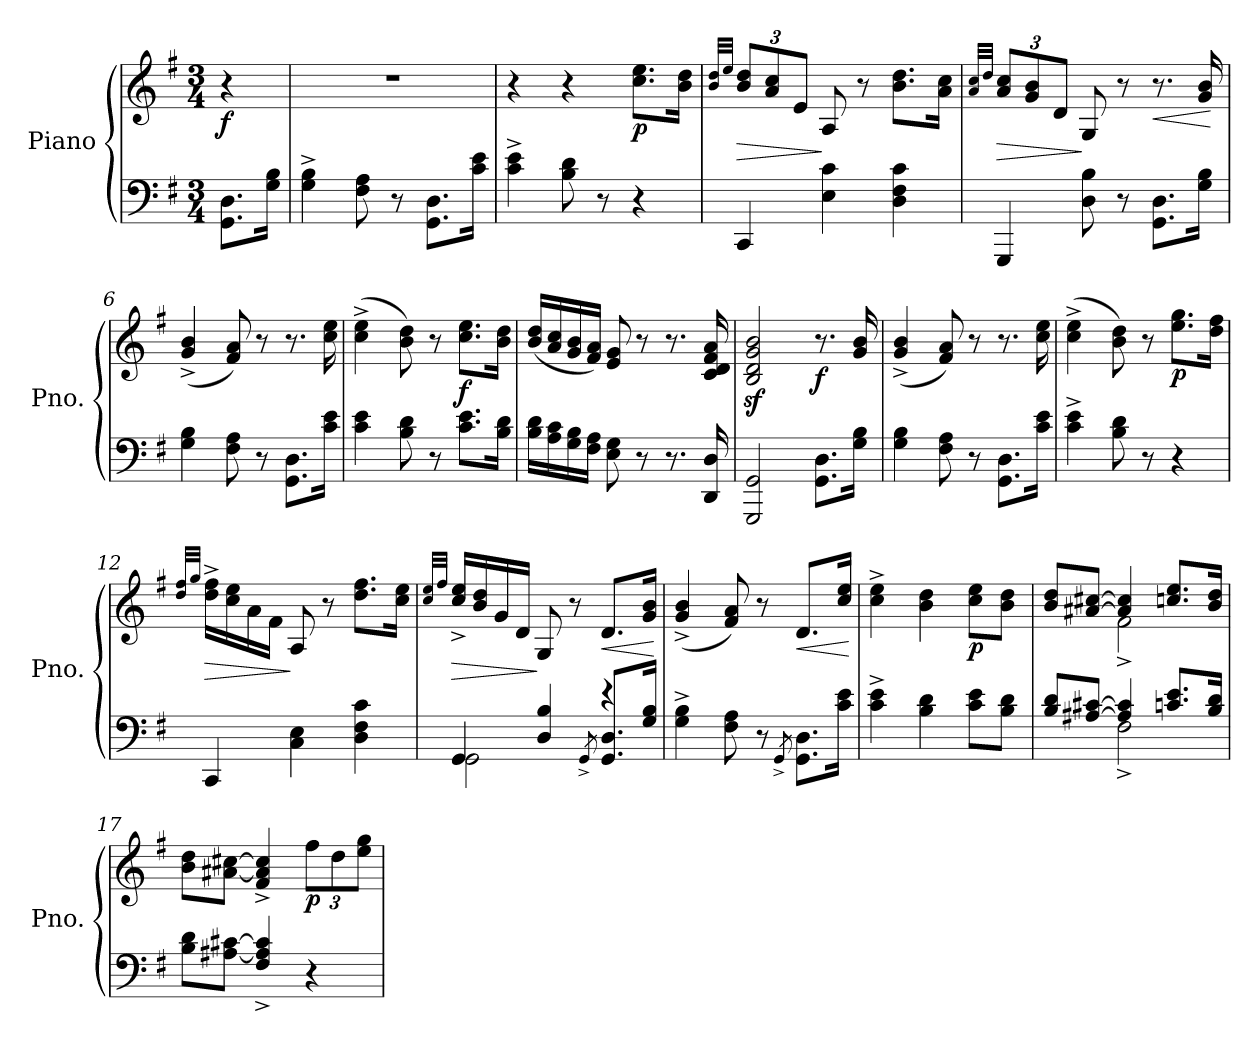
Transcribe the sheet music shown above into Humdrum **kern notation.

**kern	**kern	**dynam
*part1	*part1	*part1
*staff2	*staff1	*staff1/2
*I"Piano	*	*
*I'Pno.	*	*
*clefF4	*clefG2	*
*k[f#]	*k[f#]	*
*M3/4	*M3/4	*
=1	=1	=1
!	!	!LO:DY:b
8.GG\ 8.D\L	4r	f
16G\ 16B\Jk	.	.
=2	=2	=2
4G\^ 4B\^	2.r	.
8F#\ 8A\	.	.
8r	.	.
8.GG\ 8.D\L	.	.
16c\ 16e\Jk	.	.
=3	=3	=3
4c\^ 4e\^	4r	.
8B\ 8d\	4r	.
8r	.	.
!	!	!LO:DY:b
4r	8.cc\ 8.ee\L	p
.	16b\ 16dd\Jk	.
=4	=4	=4
.	32qb/ 32qdd/LLL	.
.	32qee/JJJ	.
!	!	!LO:HP:b
*	*Xbrackettup	*
4CC/	12b/ 12dd/L	>
.	12a/ 12cc/	.
.	12e/J	.
4E\ 4c\	8A/	]
.	8r	.
4D\ 4F#\ 4c\	8.b\ 8.dd\L	.
.	16a\ 16cc\Jk	.
=5	=5	=5
.	32qa/ 32qcc/LLL	.
.	32qdd/JJJ	.
!	!	!LO:HP:b
4GGG/	12a/ 12cc/L	>
.	12g/ 12b/	.
.	12d/J	.
8D\ 8B\	8G/	]
8r	8r	.
!	!	!LO:HP:b
8.GG\ 8.D\L	8.r	<
16G\ 16B\Jk	16g/ 16b/	.
.	.	[
=6	=6	=6
4G\ 4B\	(<4g/^ 4b/^	.
8F#\ 8A\	8f#/ 8a/)	.
8r	8r	.
8.GG\ 8.D\L	8.r	.
16c\ 16e\Jk	16cc\ 16ee\	.
=7	=7	=7
4c\ 4e\	(>4cc\^ 4ee\^	.
8B\ 8d\	8b\ 8dd\)	.
8r	8r	.
!	!	!LO:DY:b
8.c\ 8.e\L	8.cc\ 8.ee\L	f
16B\ 16d\Jk	16b\ 16dd\Jk	.
!!LO:LB:g=z
=8	=8	=8
16B\ 16d\LL	(<16b/ 16dd/LL	.
16A\ 16c\	16a/ 16cc/	.
16G\ 16B\	16g/ 16b/	.
16F#\ 16A\JJ	16f#/ 16a/JJ)	.
8E\ 8G\	8e/ 8g/	.
8r	8r	.
8.r	8.r	.
16DD/ 16D/	16c/ 16d/ 16f#/ 16a/	.
=9	=9	=9
2GGG/ 2GG/	2B/z< 2d/z< 2g/z< 2b/z<	.
!	!	!LO:DY:b
8.GG\ 8.D\L	8.r	f
16G\ 16B\Jk	16g/ 16b/	.
=10	=10	=10
4G\ 4B\	(<4g/^ 4b/^	.
8F#\ 8A\	8f#/ 8a/)	.
8r	8r	.
8.GG\ 8.D\L	8.r	.
16c\ 16e\Jk	16cc\ 16ee\	.
=11	=11	=11
4c\^ 4e\^	(>4cc\^ 4ee\^	.
8B\ 8d\	8b\ 8dd\)	.
8r	8r	.
!	!	!LO:DY:b
4r	8.ee\ 8.gg\L	p
.	16dd\ 16ff#\Jk	.
=12	=12	=12
.	32qdd/ 32qff#/LLL	.
.	32qgg/JJJ	.
!	!	!LO:HP:b
4CC/	16dd\^ 16ff#\^LL	>
.	16cc\ 16ee\	.
.	16a\	.
.	16f#\JJ	.
4C\ 4E\	8A/	]
.	8r	.
4D\ 4F#\ 4c\	8.dd\ 8.ff#\L	.
.	16cc\ 16ee\Jk	.
=13	=13	=13
.	32qcc/ 32qee/LLL	.
.	32qff#/JJJ	.
*^	*	*
!	!	!	!LO:HP:b
4GG/	2GG\	16cc/^ 16ee/^LL	>
.	.	16b/ 16dd/	.
.	.	16g/	.
.	.	16d/JJ	.
4D/ 4B/	.	8G/	]
.	.	8r	.
8qGG^/	.	.	.
!	!	!	!LO:HP:b
8.GG/ 8.D/L	4re	8.d/L	<
16G/ 16B/Jk	.	16g/ 16b/Jk	.
*v	*v	*	*
.	.	[
!!LO:LB:g=z
=14	=14	=14
4G\^ 4B\^	(<4g/^ 4b/^	.
8F#\ 8A\	8f#/ 8a/)	.
8r	8r	.
8qGG^/	.	.
!	!	!LO:HP:b
8.GG\ 8.D\L	8.d/L	<
16c\ 16e\Jk	16cc/ 16ee/Jk	.
.	.	[
=15	=15	=15
4c\^ 4e\^	4cc\^ 4ee\^	.
4B\ 4d\	4b\ 4dd\	.
!	!	!LO:DY:b
8c\ 8e\L	8cc\ 8ee\L	p
8B\ 8d\J	8b\ 8dd\J	.
=16	=16	=16
*^	*^	*
8B/ 8d/L	4ryy	8b/ 8dd/L	4ryy	.
[8A#X/ [8c#X/J	.	[8a#X/ [8cc#X/J	.	.
4A#/] 4c#/]	2F#^\	4a#/] 4cc#/]	2f#^\	.
8.cn/ 8.e/L	.	8.ccn/ 8.ee/L	.	.
16B/ 16d/Jk	.	16b/ 16dd/Jk	.	.
*v	*v	*	*	*
*	*v	*v	*
=17	=17	=17
8B\ 8d\L	8b\ 8dd\L	.
[8A#X\ [8c#X\J	[8a#X\ [8cc#X\J	.
4F#/^ 4A#/]^ 4c#/]^	4f#/^ 4a#/]^ 4cc#/]^	.
!	!	!LO:DY:b
4r	12ff#\L	p
.	12dd\	.
.	12ee\ 12gg\J	.
=	=	=
*-	*-	*-
